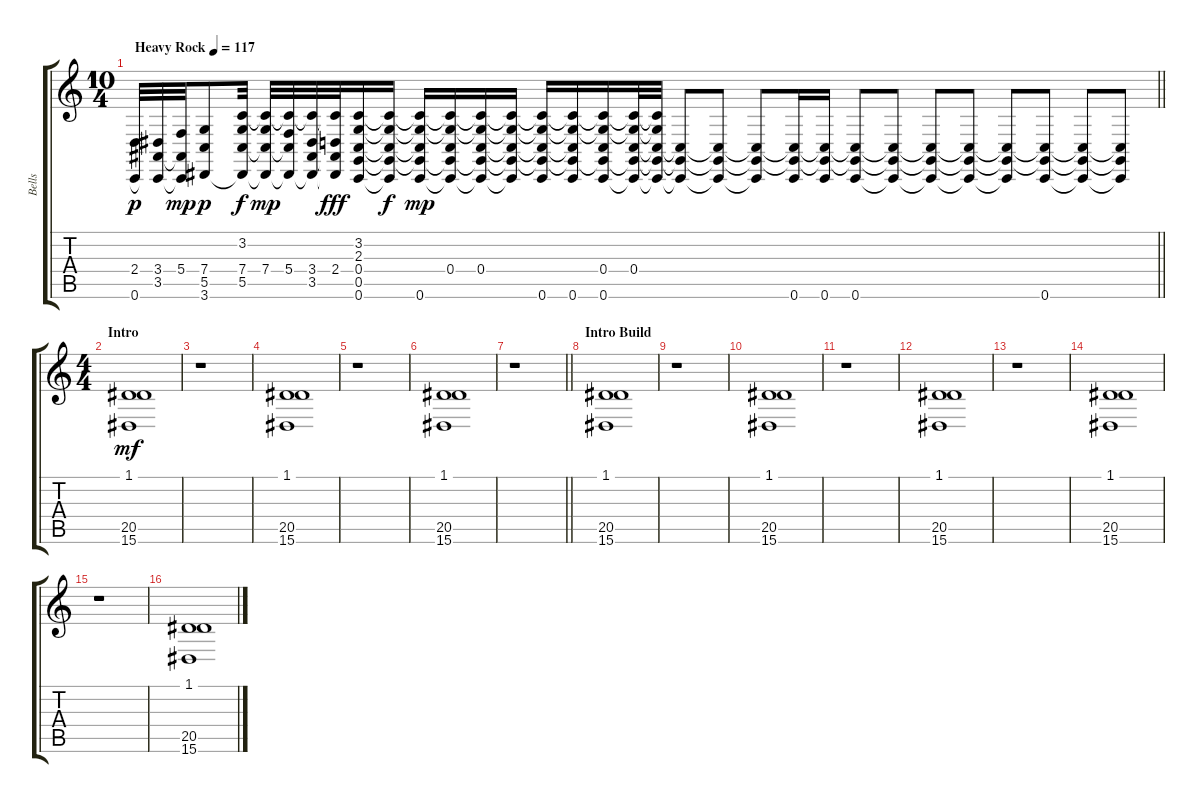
\track ("Bells" "Bells") {instrument tubularbells}
\staff {score tabs}
\tuning (D4 A3 F3 C3 G2 C2) {hide}
\ts (10 4)
\tempo (117 "Heavy Rock")
\clef g2
\barLineRight lightlight
\ks c
(2.4 0.6).32{dy p balance 16 instrument gunshot} (3.4 3.5 0.6{t}).32 (5.4 3.5{t} 0.6{t}).32{dy mp} (7.4 5.5 3.6).8{dy p} (3.2 7.4 5.5 3.6{t}).32{dy f balance 8} (3.2{t} 7.4 5.5{t} 3.6{t}).32{dy mp} (3.2{t} 5.4 5.5{t} 3.6{t}).32 (3.2{t} 3.4 3.5 3.6{t}).32 (3.2{t} 2.4 3.5{t} 3.6{t}).32{dy fff} (3.2 2.3 0.4 0.5 0.6).16 (3.2{t} 2.3{t} 0.4{t} 0.5{t} 0.6{t}).16{dy f} (3.2{t} 2.3{t} 0.4{t} 0.5{t} 0.6).16{dy mp} (3.2{t} 2.3{t} 0.4 0.5{t} 0.6{t}).16 (3.2{t} 2.3{t} 0.4 0.5{t} 0.6{t}).16 (3.2{t} 2.3{t} 0.4{t} 0.5{t} 0.6{t}).16 (3.2{t} 2.3{t} 0.4{t} 0.5{t} 0.6).16 (3.2{t} 2.3{t} 0.4{t} 0.5{t} 0.6).16 (3.2{t} 2.3{t} 0.4 0.5{t} 0.6).16 (3.2{t} 2.3{t} 0.4 0.5{t} 0.6{t}).32 (3.2{t} 2.3{t} 0.4{t} 0.5{t} 0.6{t}).32 (0.4{t} 0.5{t} 0.6{t}).8 (0.4{t} 0.5{t} 0.6{t}).8 (0.4{t} 0.5{t} 0.6{t}).8 (0.4{t} 0.5{t} 0.6).16 (0.4{t} 0.5{t} 0.6).16 (0.4{t} 0.5{t} 0.6).8 (0.4{t} 0.5{t} 0.6{t}).8 (0.4{t} 0.5{t} 0.6{t}).8 (0.4{t} 0.5{t} 0.6{t}).8 (0.4{t} 0.5{t} 0.6{t}).8 (0.4{t} 0.5{t} 0.6).8 (0.4{t} 0.5{t} 0.6{t}).8 (0.4{t} 0.5{t} 0.6{t}).8 |
\ts (4 4)
\section ("" "Intro")
(1.1 20.5 15.6).1{dy mf volume 9 instrument tubularbells} |
r.1 |
(1.1 20.5 15.6).1 |
r.1 |
(1.1 20.5 15.6).1{volume 8} |
\barLineRight lightlight
r.1 |
\section ("" "Intro Build")
(1.1 20.5 15.6).1 |
r.1 |
(1.1 20.5 15.6).1 |
r.1 |
(1.1 20.5 15.6).1 |
r.1 |
(1.1 20.5 15.6).1 |
r.1 |
(1.1 20.5 15.6).1
